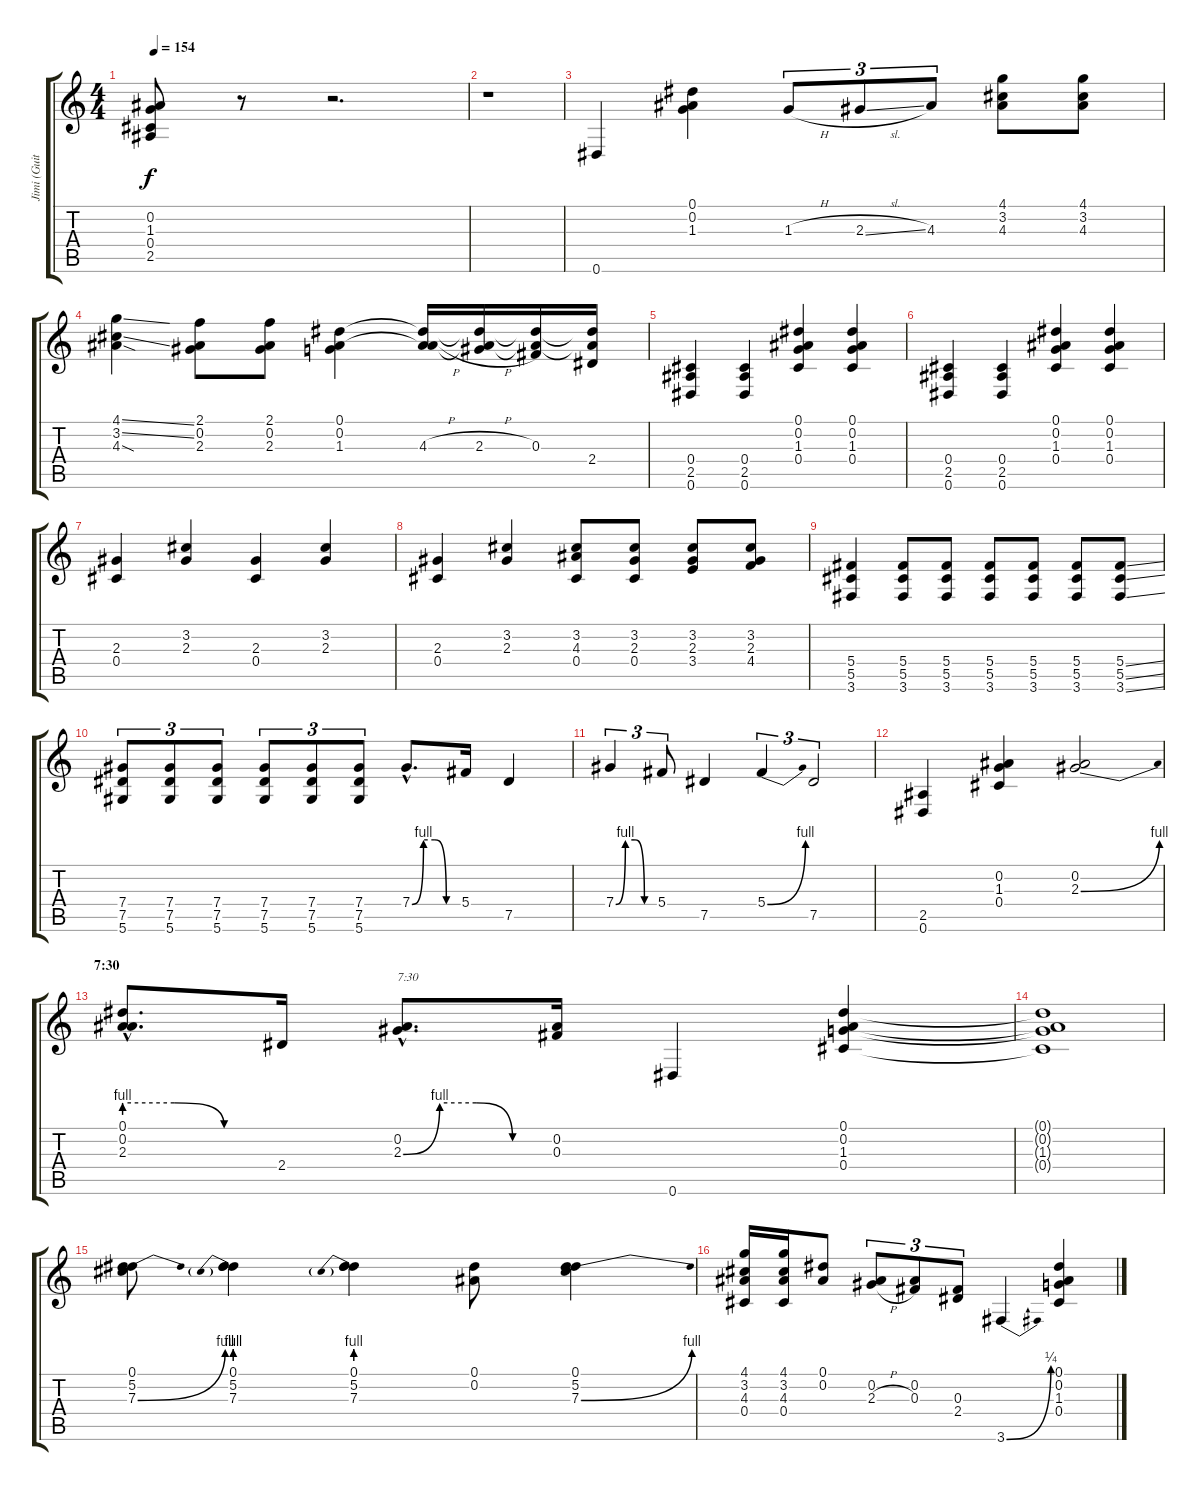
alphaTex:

\track ("Jimi (Guitar)" "Jimi (Guit") {instrument overdrivenguitar}
\staff {score tabs}
\tuning (Eb4 Bb3 Gb3 Db3 Ab2 Eb2) {hide}
\ts (4 4)
\tempo 154
\clef g2
\ks c
(0.2 1.3 0.4 2.5).8{dy f} r.8 r.2{d} |
r.1 |
0.6.4 (0.1 0.2 1.3).4 1.3{h}.8{tu (3 2)} 2.3{sl}.8{tu (3 2)} 4.3.8{tu (3 2)} (4.1 3.2 4.3).8 (4.1 3.2 4.3).8 |
(4.1{ss} 3.2{ss} 4.3{sod}).4 (2.1 0.2 2.3).8 (2.1 0.2 2.3).8 (0.1 0.2 1.3).4 (0.1{t} 0.2{t} 4.3{h}).16 (0.1{t} 0.2{t} 2.3{h}).16 (0.1{t} 0.2{t} 0.3).16 (0.1{t} 0.2{t} 2.4).16 |
(0.4 2.5 0.6).4 (0.4 2.5 0.6).4 (0.1 0.2 1.3 0.4).4 (0.1 0.2 1.3 0.4).4 |
(0.4 2.5 0.6).4 (0.4 2.5 0.6).4 (0.1 0.2 1.3 0.4).4 (0.1 0.2 1.3 0.4).4 |
(2.3 0.4).4 (3.2 2.3).4 (2.3 0.4).4 (3.2 2.3).4 |
(2.3 0.4).4 (3.2 2.3).4 (3.2 4.3 0.4).8 (3.2 2.3 0.4).8 (3.2 2.3 3.4).8 (3.2 2.3 4.4).8 |
(5.4 5.5 3.6).4 (5.4 5.5 3.6).8 (5.4 5.5 3.6).8 (5.4 5.5 3.6).8 (5.4 5.5 3.6).8 (5.4 5.5 3.6).8 (5.4{ss} 5.5{ss} 3.6{ss}).8 |
(7.4 7.5 5.6).8{tu (3 2)} (7.4 7.5 5.6).8{tu (3 2)} (7.4 7.5 5.6).8{tu (3 2)} (7.4 7.5 5.6).8{tu (3 2)} (7.4 7.5 5.6).8{tu (3 2)} (7.4 7.5 5.6).8{tu (3 2)} 7.4{be (custom 0 0 15 4 30 4 45 0 60 0) hac}.8{d} 5.4.16 7.5.4 |
7.4{be (custom 0 0 15 4 30 4 45 0 60 0)}.4{tu (3 2)} 5.4.8{tu (3 2)} 7.5.4 5.4{be (bend 0 0 60 4)}.4{tu (3 2)} 7.5.2{tu (3 2)} |
(2.5 0.6).4 (0.2 1.3 0.4).4 (0.2 2.3{be (bend 0 0 60 4)}).2 |
\section ("" "7:30")
(0.1{hac} 0.2{hac} 2.3{be (custom 0 4 20 4 40 0 60 0) hac}).8{d} 2.4.16 (0.2{hac} 2.3{be (custom 0 0 15 4 30 4 45 0 60 0) hac}).8{d txt "7:30"} (0.2 0.3).16 0.6.4 (0.1 0.2 1.3 0.4).4 |
(0.1{t} 0.2{t} 1.3{t} 0.4{t}).1 |
(0.1 5.2 7.3{be (bend 0 0 60 4)}).8 (0.1 5.2 7.3{be (prebend 0 4 60 4)}).4 (0.1 5.2 7.3{be (prebend 0 4 60 4)}).4 (0.1 0.2).8 (0.1 5.2 7.3{be (bend 0 0 60 4)}).4 |
(4.1 3.2 4.3 0.4).16 (4.1 3.2 4.3 0.4).16 (0.1 0.2).8 (0.2 2.3{h}).8{tu (3 2)} (0.2 0.3).8{tu (3 2)} (0.3 2.4).8{tu (3 2)} 3.6{be (bend 0 0 60 1)}.4 (0.1 0.2 1.3 0.4).4
